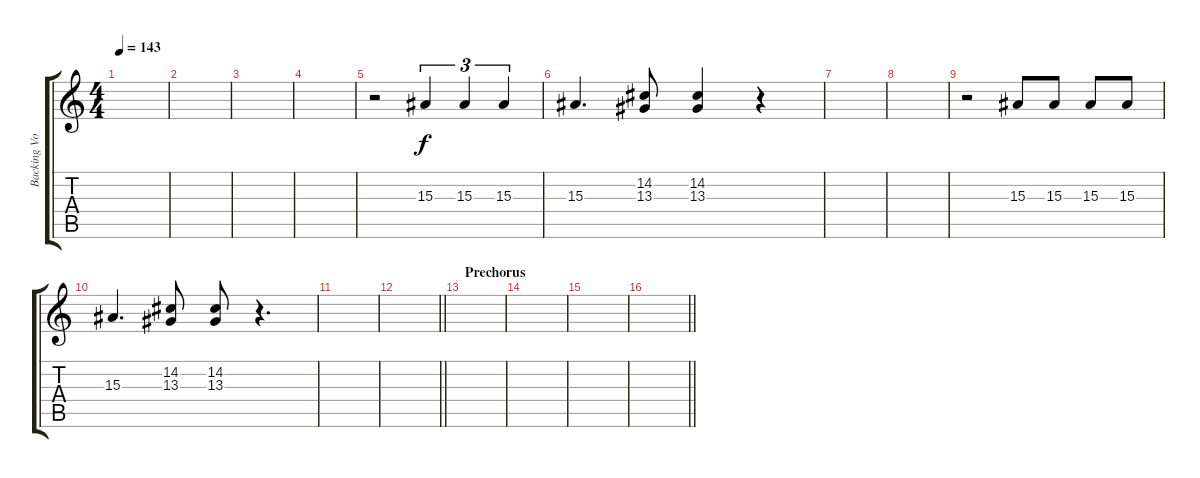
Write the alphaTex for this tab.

\track ("Backing Vocals" "Backing Vo") {instrument choiraahs}
\staff {score tabs}
\tuning (E4 B3 G3 D3 A2 E2) {hide}
\ts (4 4)
\tempo 143
\clef g2
\ks c
|
|
|
|
r.2 15.3.4{tu (3 2)} 15.3.4{tu (3 2)} 15.3.4{tu (3 2)} |
15.3.4{d} (14.2 13.3).8 (14.2 13.3).4 r.4 |
|
|
r.2 15.3.8 15.3.8 15.3.8 15.3.8 |
15.3.4{d} (14.2 13.3).8 (14.2 13.3).8 r.4{d} |
|
\barLineRight lightlight
|
\section ("" "Prechorus")
|
|
|
\barLineRight lightlight
